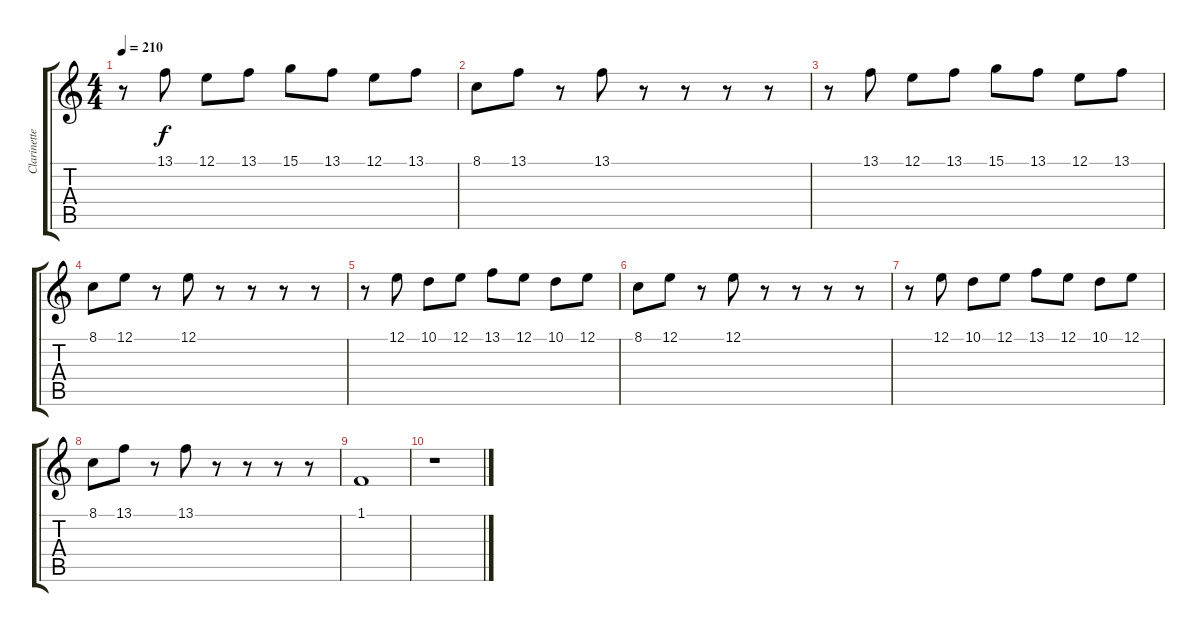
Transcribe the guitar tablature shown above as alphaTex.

\track ("Clarinette" "Clarinette") {instrument clarinet}
\staff {score tabs}
\tuning (E4 B3 G3 D3 A2 E2) {hide}
\ts (4 4)
\section ("" "")
\tempo 210
\clef g2
\ks c
r.8{dy f} 13.1.8 12.1.8 13.1.8 15.1.8 13.1.8 12.1.8 13.1.8 |
8.1.8 13.1.8 r.8 13.1.8 r.8 r.8 r.8 r.8 |
r.8 13.1.8 12.1.8 13.1.8 15.1.8 13.1.8 12.1.8 13.1.8 |
8.1.8 12.1.8 r.8 12.1.8 r.8 r.8 r.8 r.8 |
r.8 12.1.8 10.1.8 12.1.8 13.1.8 12.1.8 10.1.8 12.1.8 |
8.1.8 12.1.8 r.8 12.1.8 r.8 r.8 r.8 r.8 |
r.8 12.1.8 10.1.8 12.1.8 13.1.8 12.1.8 10.1.8 12.1.8 |
8.1.8 13.1.8 r.8 13.1.8 r.8 r.8 r.8 r.8 |
1.1.1 |
r.1
